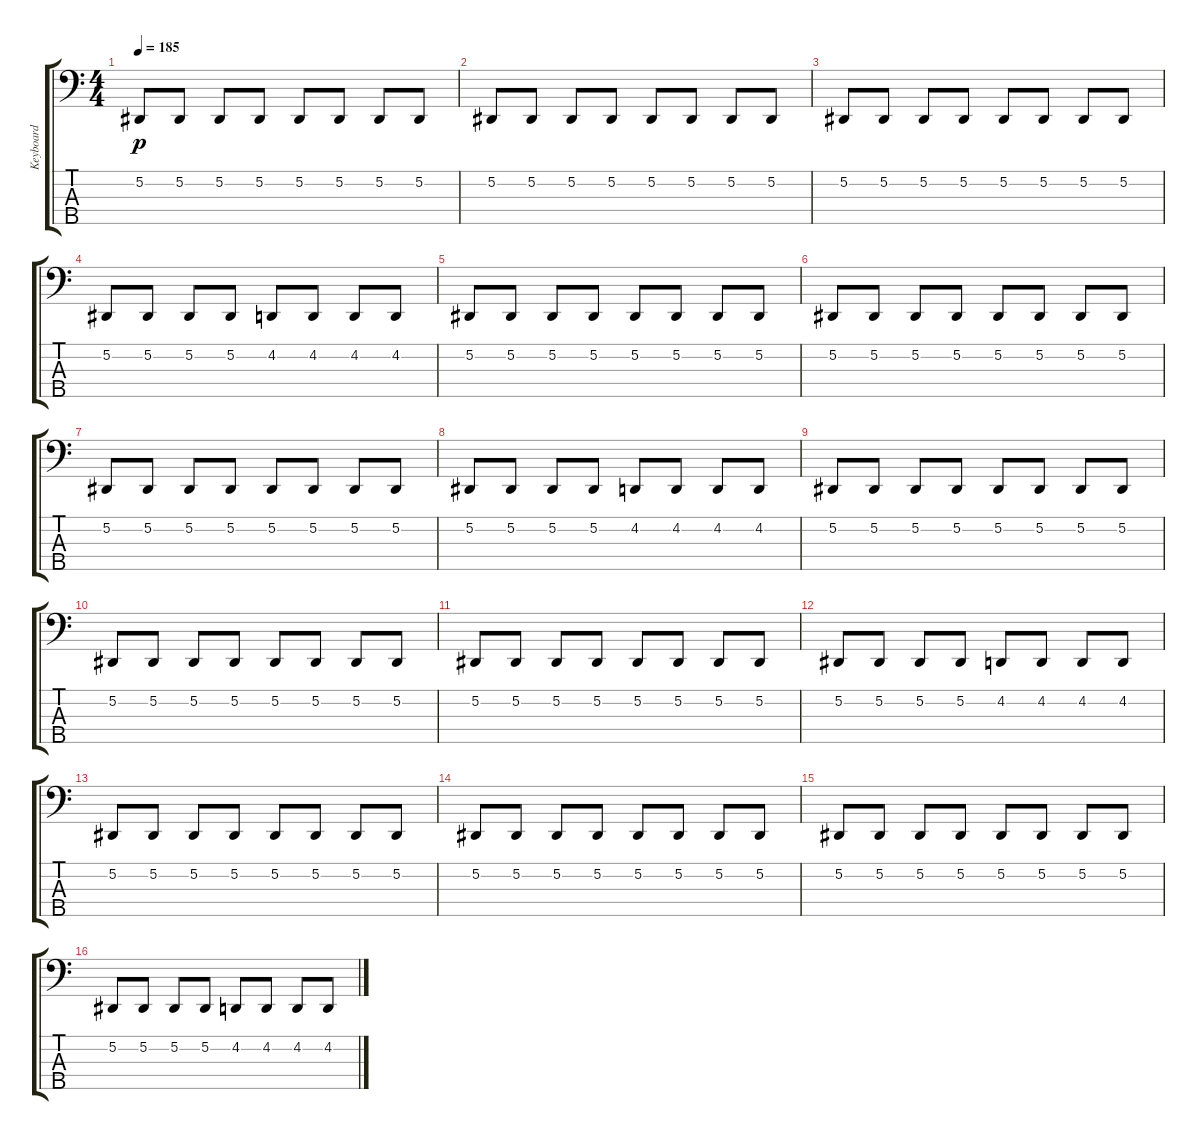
\track ("Keyboard" "Keyboard") {instrument lead2sawtooth}
\staff {score tabs}
\tuning (Eb2 Bb1 F1 C1 G0) {hide}
\ts (4 4)
\tempo 185
\clef f4
\ks c
5.2.8{dy p volume 16} 5.2.8 5.2.8 5.2.8 5.2.8 5.2.8 5.2.8 5.2.8 |
5.2.8 5.2.8 5.2.8 5.2.8 5.2.8 5.2.8 5.2.8 5.2.8 |
5.2.8 5.2.8 5.2.8 5.2.8 5.2.8 5.2.8 5.2.8 5.2.8 |
5.2.8 5.2.8 5.2.8 5.2.8 4.2.8 4.2.8 4.2.8 4.2.8 |
5.2.8 5.2.8 5.2.8 5.2.8 5.2.8 5.2.8 5.2.8 5.2.8 |
5.2.8 5.2.8 5.2.8 5.2.8 5.2.8 5.2.8 5.2.8 5.2.8 |
5.2.8 5.2.8 5.2.8 5.2.8 5.2.8 5.2.8 5.2.8 5.2.8 |
5.2.8 5.2.8 5.2.8 5.2.8 4.2.8 4.2.8 4.2.8 4.2.8 |
5.2.8 5.2.8 5.2.8 5.2.8 5.2.8 5.2.8 5.2.8 5.2.8 |
5.2.8 5.2.8 5.2.8 5.2.8 5.2.8 5.2.8 5.2.8 5.2.8 |
5.2.8{volume 10} 5.2.8 5.2.8 5.2.8 5.2.8 5.2.8 5.2.8 5.2.8 |
5.2.8 5.2.8 5.2.8 5.2.8 4.2.8 4.2.8 4.2.8 4.2.8 |
5.2.8{volume 5} 5.2.8 5.2.8 5.2.8 5.2.8 5.2.8 5.2.8 5.2.8 |
5.2.8 5.2.8 5.2.8 5.2.8 5.2.8 5.2.8 5.2.8 5.2.8 |
5.2.8{volume 0} 5.2.8 5.2.8 5.2.8 5.2.8 5.2.8 5.2.8 5.2.8 |
5.2.8 5.2.8 5.2.8 5.2.8 4.2.8 4.2.8 4.2.8 4.2.8
